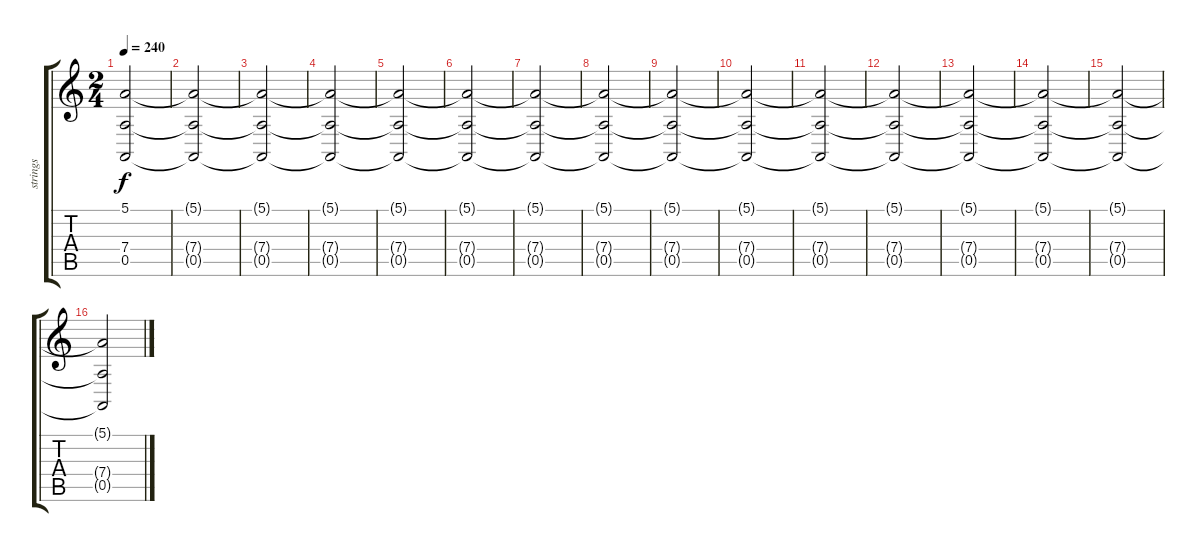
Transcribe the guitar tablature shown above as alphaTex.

\track ("strings" "strings") {instrument choiraahs}
\staff {score tabs}
\tuning (E4 B3 G3 D3 A2 E2) {hide}
\ts (2 4)
\tempo 240
\clef g2
\ks c
(5.1{t} 7.4{t} 0.5{t}).2{dy f} |
(5.1{t} 7.4{t} 0.5{t}).2 |
(5.1{t} 7.4{t} 0.5{t}).2 |
(5.1{t} 7.4{t} 0.5{t}).2 |
(5.1{t} 7.4{t} 0.5{t}).2 |
(5.1{t} 7.4{t} 0.5{t}).2 |
(5.1{t} 7.4{t} 0.5{t}).2 |
(5.1{t} 7.4{t} 0.5{t}).2 |
(5.1{t} 7.4{t} 0.5{t}).2 |
(5.1{t} 7.4{t} 0.5{t}).2 |
(5.1{t} 7.4{t} 0.5{t}).2 |
(5.1{t} 7.4{t} 0.5{t}).2 |
(5.1{t} 7.4{t} 0.5{t}).2 |
(5.1{t} 7.4{t} 0.5{t}).2 |
(5.1{t} 7.4{t} 0.5{t}).2 |
(5.1{t} 7.4{t} 0.5{t}).2
